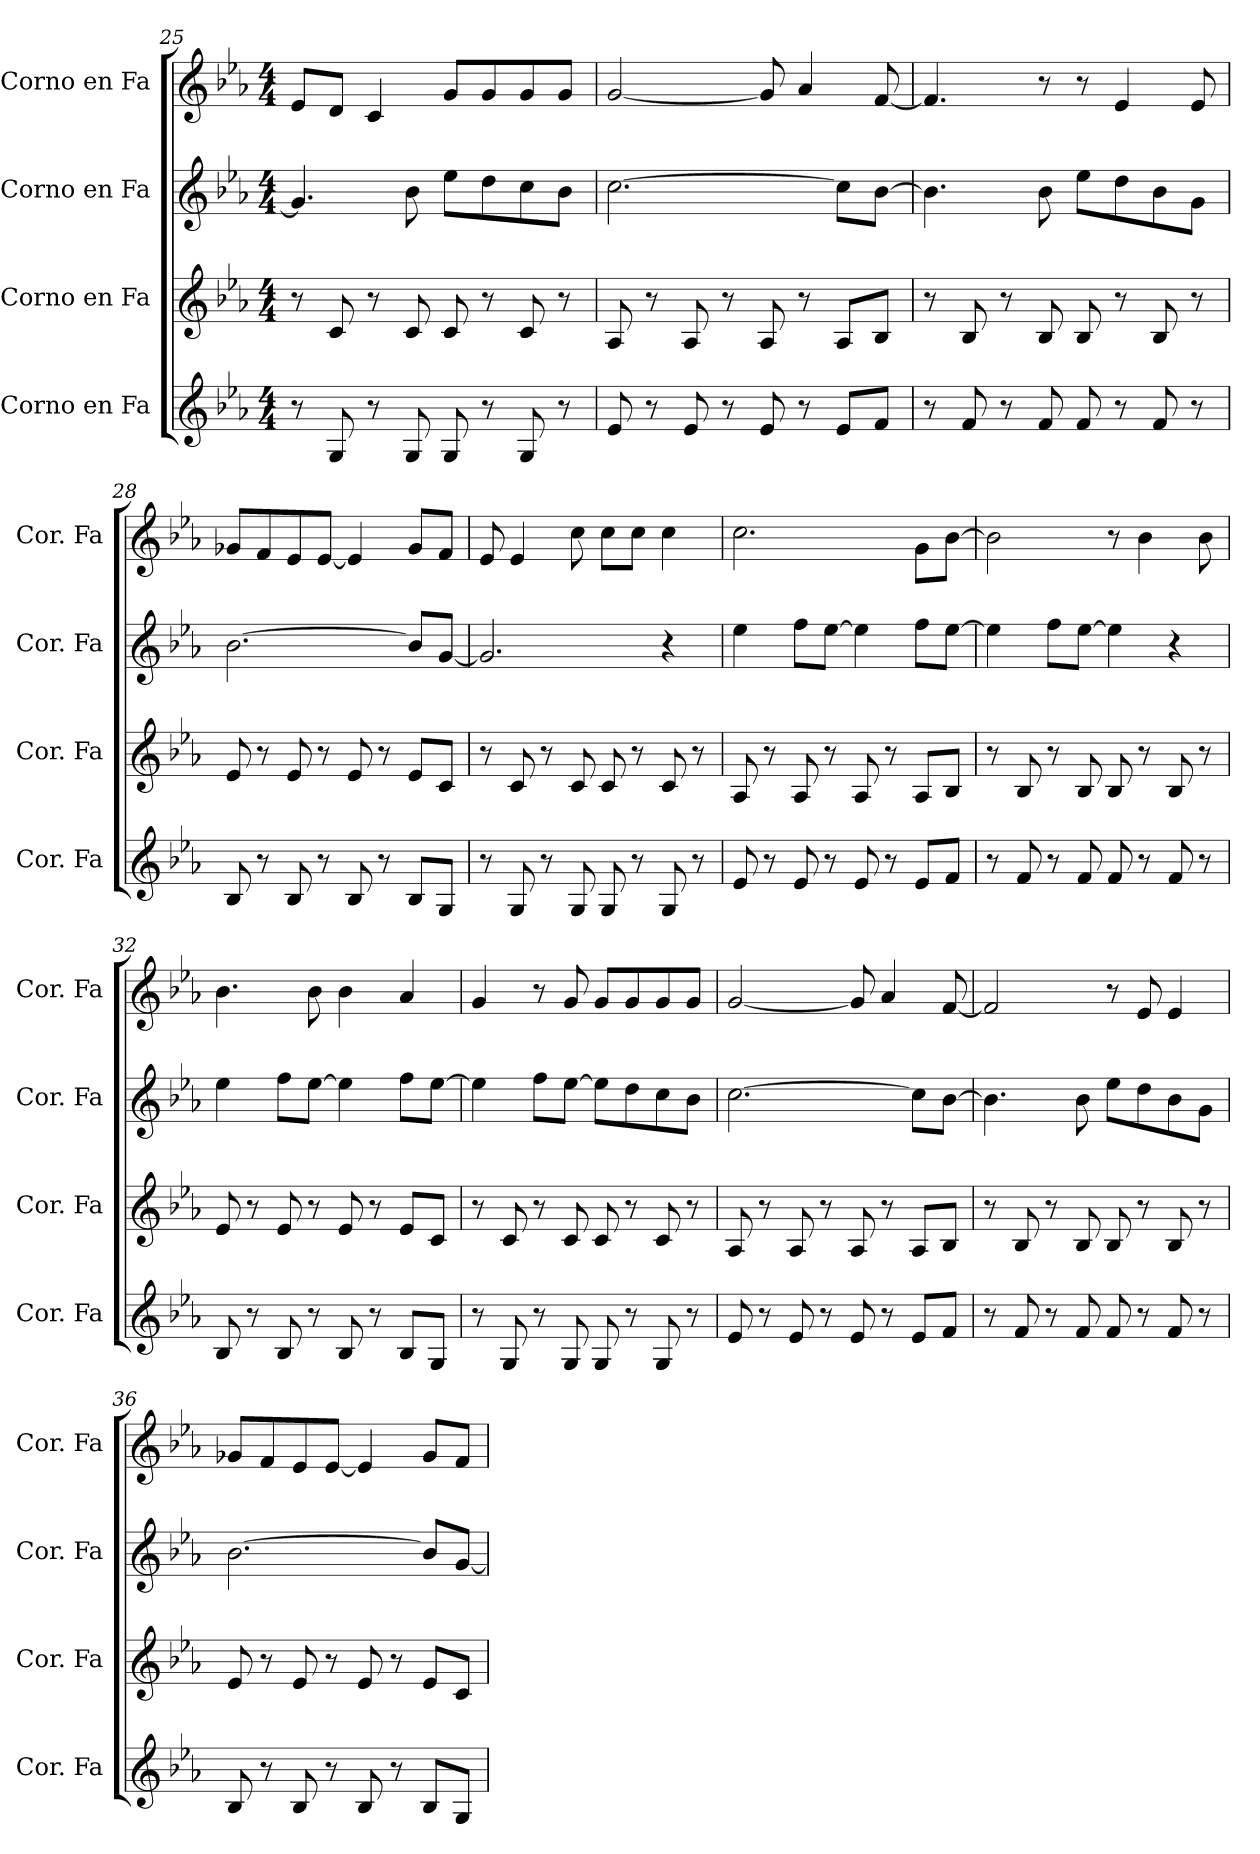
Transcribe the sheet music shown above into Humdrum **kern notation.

**kern	**kern	**kern	**kern
*part4	*part3	*part2	*part1
*staff4	*staff3	*staff2	*staff1
*I"Corno en Fa	*I"Corno en Fa	*I"Corno en Fa	*I"Corno en Fa
*I'Cor. Fa	*I'Cor. Fa	*I'Cor. Fa	*I'Cor. Fa
*clefG2	*clefG2	*clefG2	*clefG2
*ITrd4c7	*ITrd4c7	*ITrd4c7	*ITrd4c7
*k[b-e-a-d-]	*k[b-e-a-d-]	*k[b-e-a-d-]	*k[b-e-a-d-]
*M4/4	*M4/4	*M4/4	*M4/4
=25	=25	=25	=25
8r	8r	4.c/]	8A-/L
8C/	8F/	.	8G/J
8r	8r	.	4F/
8C/	8F/	8e-\	.
8C/	8F/	8a-\L	8c/L
8r	8r	8g\	8c/
8C/	8F/	8f\	8c/
8r	8r	8e-\J	8c/J
=26	=26	=26	=26
8A-/	8D-/	[2.f\	[2c/
8r	8r	.	.
8A-/	8D-/	.	.
8r	8r	.	.
8A-/	8D-/	.	8c/]
8r	8r	.	4d-/
8A-/L	8D-/L	8f\L]	.
8B-/J	8E-/J	[8e-\J	[8B-/
=27	=27	=27	=27
8r	8r	4.e-\]	4.B-/]
8B-/	8E-/	.	.
8r	8r	.	.
8B-/	8E-/	8e-\	8r
8B-/	8E-/	8a-\L	8r
8r	8r	8g\	4A-/
8B-/	8E-/	8e-\	.
8r	8r	8c\J	8A-/
!!LO:LB:g=z
=28	=28	=28	=28
8E-/	8A-/	[2.e-\	8c-X/L
8r	8r	.	8B-/
8E-/	8A-/	.	8A-/
8r	8r	.	[8A-/J
8E-/	8A-/	.	4A-/]
8r	8r	.	.
8E-/L	8A-/L	8e-/L]	8c-/L
8C/J	8F/J	[8c/J	8B-/J
=29	=29	=29	=29
8r	8r	2.c/]	8A-/
8C/	8F/	.	4A-/
8r	8r	.	.
8C/	8F/	.	8f\
8C/	8F/	.	8f\L
8r	8r	.	8f\J
8C/	8F/	4r	4f\
8r	8r	.	.
=30	=30	=30	=30
8A-/	8D-/	4a-\	2.f\
8r	8r	.	.
8A-/	8D-/	8b-\L	.
8r	8r	[8a-\J	.
8A-/	8D-/	4a-\]	.
8r	8r	.	.
8A-/L	8D-/L	8b-\L	8c\L
8B-/J	8E-/J	[8a-\J	[8e-\J
=31	=31	=31	=31
8r	8r	4a-\]	2e-\]
8B-/	8E-/	.	.
8r	8r	8b-\L	.
8B-/	8E-/	[8a-\J	.
8B-/	8E-/	4a-\]	8r
8r	8r	.	4e-\
8B-/	8E-/	4r	.
8r	8r	.	8e-\
!!LO:PB:g=z
=32	=32	=32	=32
8E-/	8A-/	4a-\	4.e-\
8r	8r	.	.
8E-/	8A-/	8b-\L	.
8r	8r	[8a-\J	8e-\
8E-/	8A-/	4a-\]	4e-\
8r	8r	.	.
8E-/L	8A-/L	8b-\L	4d-/
8C/J	8F/J	[8a-\J	.
=33	=33	=33	=33
8r	8r	4a-\]	4c/
8C/	8F/	.	.
8r	8r	8b-\L	8r
8C/	8F/	[8a-\J	8c/
8C/	8F/	8a-\L]	8c/L
8r	8r	8g\	8c/
8C/	8F/	8f\	8c/
8r	8r	8e-\J	8c/J
=34	=34	=34	=34
8A-/	8D-/	[2.f\	[2c/
8r	8r	.	.
8A-/	8D-/	.	.
8r	8r	.	.
8A-/	8D-/	.	8c/]
8r	8r	.	4d-/
8A-/L	8D-/L	8f\L]	.
8B-/J	8E-/J	[8e-\J	[8B-/
=35	=35	=35	=35
8r	8r	4.e-\]	2B-/]
8B-/	8E-/	.	.
8r	8r	.	.
8B-/	8E-/	8e-\	.
8B-/	8E-/	8a-\L	8r
8r	8r	8g\	8A-/
8B-/	8E-/	8e-\	4A-/
8r	8r	8c\J	.
!!LO:LB:g=z
=36	=36	=36	=36
8E-/	8A-/	[2.e-\	8c-X/L
8r	8r	.	8B-/
8E-/	8A-/	.	8A-/
8r	8r	.	[8A-/J
8E-/	8A-/	.	4A-/]
8r	8r	.	.
8E-/L	8A-/L	8e-/L]	8c-/L
8C/J	8F/J	[8c/J	8B-/J
=	=	=	=
*-	*-	*-	*-
